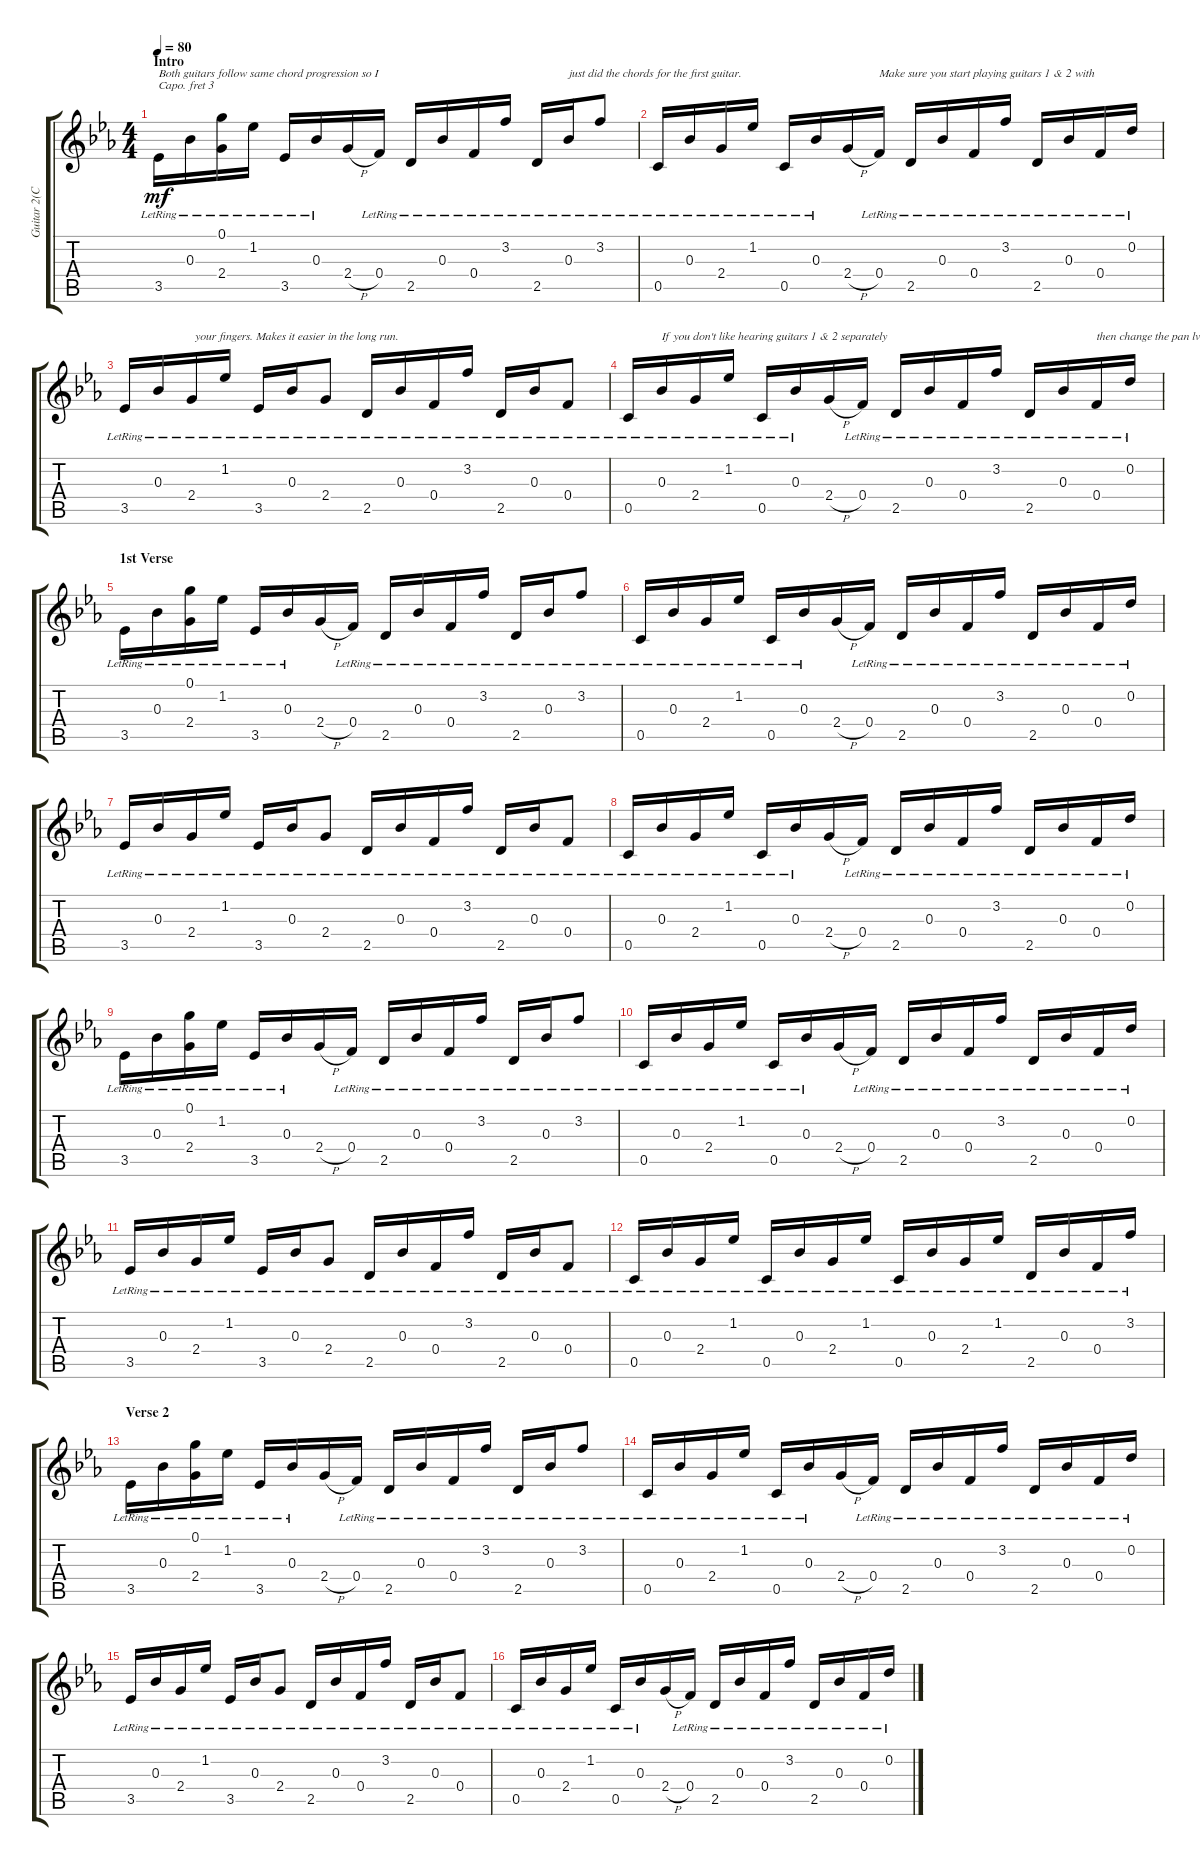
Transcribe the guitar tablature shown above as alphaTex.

\track ("Guitar 2(Capo 3rd Fret)" "Guitar 2(C") {instrument acousticguitarsteel}
\staff {score tabs}
\capo 3
\tuning (E4 B3 G3 D3 A2 E2) {hide}
\ts (4 4)
\section ("" "Intro")
\tempo 80
\clef g2
\ks eb
3.5{lr}.16{txt "Both guitars follow same chord progression so I" dy mf instrument acousticguitarsteel} 0.3{lr}.16 (0.1{lr} 2.4{lr}).16 1.2{lr}.16 3.5{lr}.16 0.3{lr}.16 2.4{h}.16 0.4{lr}.16 2.5{lr}.16 0.3{lr}.16 0.4{lr}.16 3.2{lr}.16 2.5{lr}.16 0.3{lr}.16{txt "just did the chords for the first guitar. "} 3.2{lr}.8 |
0.5{lr}.16 0.3{lr}.16 2.4{lr}.16 1.2{lr}.16 0.5{lr}.16 0.3{lr}.16 2.4{h}.16 0.4{lr}.16{txt "Make sure you start playing guitars 1 & 2 with"} 2.5{lr}.16 0.3{lr}.16 0.4{lr}.16 3.2{lr}.16 2.5{lr}.16 0.3{lr}.16 0.4{lr}.16 0.2{lr}.16 |
3.5{lr}.16 0.3{lr}.16 2.4{lr}.16{txt " your fingers. Makes it easier in the long run."} 1.2{lr}.16 3.5{lr}.16 0.3{lr}.16 2.4{lr}.8 2.5{lr}.16 0.3{lr}.16 0.4{lr}.16 3.2{lr}.16 2.5{lr}.16 0.3{lr}.16 0.4{lr}.8 |
0.5{lr}.16 0.3{lr}.16{txt "If you don't like hearing guitars 1 & 2 separately"} 2.4{lr}.16 1.2{lr}.16 0.5{lr}.16 0.3{lr}.16 2.4{h}.16 0.4{lr}.16 2.5{lr}.16 0.3{lr}.16 0.4{lr}.16 3.2{lr}.16 2.5{lr}.16 0.3{lr}.16 0.4{lr}.16{txt "then change the pan lvl to 0 on both guitars."} 0.2{lr}.16 |
\section ("" "1st Verse")
3.5{lr}.16 0.3{lr}.16 (0.1{lr} 2.4{lr}).16 1.2{lr}.16 3.5{lr}.16 0.3{lr}.16 2.4{h}.16 0.4{lr}.16 2.5{lr}.16 0.3{lr}.16 0.4{lr}.16 3.2{lr}.16 2.5{lr}.16 0.3{lr}.16 3.2{lr}.8 |
0.5{lr}.16 0.3{lr}.16 2.4{lr}.16 1.2{lr}.16 0.5{lr}.16 0.3{lr}.16 2.4{h}.16 0.4{lr}.16 2.5{lr}.16 0.3{lr}.16 0.4{lr}.16 3.2{lr}.16 2.5{lr}.16 0.3{lr}.16 0.4{lr}.16 0.2{lr}.16 |
3.5{lr}.16 0.3{lr}.16 2.4{lr}.16 1.2{lr}.16 3.5{lr}.16 0.3{lr}.16 2.4{lr}.8 2.5{lr}.16 0.3{lr}.16 0.4{lr}.16 3.2{lr}.16 2.5{lr}.16 0.3{lr}.16 0.4{lr}.8 |
0.5{lr}.16 0.3{lr}.16 2.4{lr}.16 1.2{lr}.16 0.5{lr}.16 0.3{lr}.16 2.4{h}.16 0.4{lr}.16 2.5{lr}.16 0.3{lr}.16 0.4{lr}.16 3.2{lr}.16 2.5{lr}.16 0.3{lr}.16 0.4{lr}.16 0.2{lr}.16 |
3.5{lr}.16 0.3{lr}.16 (0.1{lr} 2.4{lr}).16 1.2{lr}.16 3.5{lr}.16 0.3{lr}.16 2.4{h}.16 0.4{lr}.16 2.5{lr}.16 0.3{lr}.16 0.4{lr}.16 3.2{lr}.16 2.5{lr}.16 0.3{lr}.16 3.2{lr}.8 |
0.5{lr}.16 0.3{lr}.16 2.4{lr}.16 1.2{lr}.16 0.5{lr}.16 0.3{lr}.16 2.4{h}.16 0.4{lr}.16 2.5{lr}.16 0.3{lr}.16 0.4{lr}.16 3.2{lr}.16 2.5{lr}.16 0.3{lr}.16 0.4{lr}.16 0.2{lr}.16 |
3.5{lr}.16 0.3{lr}.16 2.4{lr}.16 1.2{lr}.16 3.5{lr}.16 0.3{lr}.16 2.4{lr}.8 2.5{lr}.16 0.3{lr}.16 0.4{lr}.16 3.2{lr}.16 2.5{lr}.16 0.3{lr}.16 0.4{lr}.8 |
0.5{lr}.16 0.3{lr}.16 2.4{lr}.16 1.2{lr}.16 0.5{lr}.16 0.3{lr}.16 2.4{lr}.16 1.2{lr}.16 0.5{lr}.16 0.3{lr}.16 2.4{lr}.16 1.2{lr}.16 2.5{lr}.16 0.3{lr}.16 0.4{lr}.16 3.2{lr}.16 |
\section ("" "Verse 2")
3.5{lr}.16 0.3{lr}.16 (0.1{lr} 2.4{lr}).16 1.2{lr}.16 3.5{lr}.16 0.3{lr}.16 2.4{h}.16 0.4{lr}.16 2.5{lr}.16 0.3{lr}.16 0.4{lr}.16 3.2{lr}.16 2.5{lr}.16 0.3{lr}.16 3.2{lr}.8 |
0.5{lr}.16 0.3{lr}.16 2.4{lr}.16 1.2{lr}.16 0.5{lr}.16 0.3{lr}.16 2.4{h}.16 0.4{lr}.16 2.5{lr}.16 0.3{lr}.16 0.4{lr}.16 3.2{lr}.16 2.5{lr}.16 0.3{lr}.16 0.4{lr}.16 0.2{lr}.16 |
3.5{lr}.16 0.3{lr}.16 2.4{lr}.16 1.2{lr}.16 3.5{lr}.16 0.3{lr}.16 2.4{lr}.8 2.5{lr}.16 0.3{lr}.16 0.4{lr}.16 3.2{lr}.16 2.5{lr}.16 0.3{lr}.16 0.4{lr}.8 |
0.5{lr}.16 0.3{lr}.16 2.4{lr}.16 1.2{lr}.16 0.5{lr}.16 0.3{lr}.16 2.4{h}.16 0.4{lr}.16 2.5{lr}.16 0.3{lr}.16 0.4{lr}.16 3.2{lr}.16 2.5{lr}.16 0.3{lr}.16 0.4{lr}.16 0.2{lr}.16
